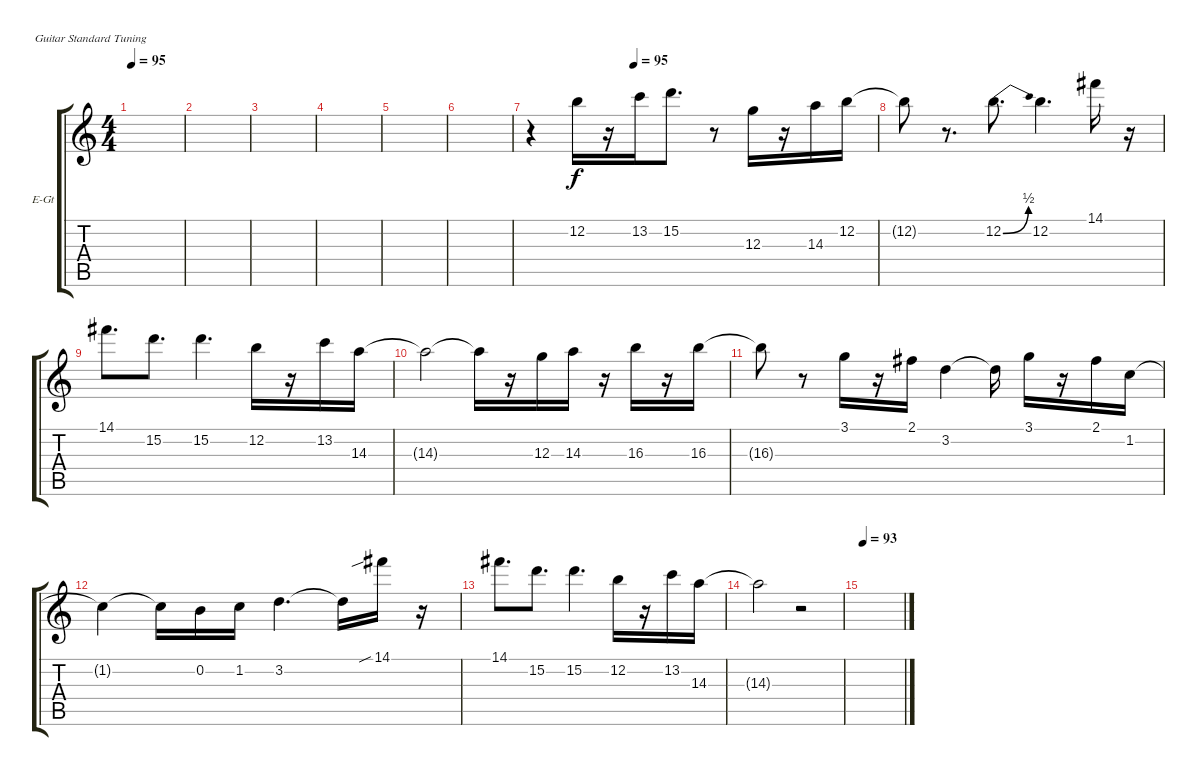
\defaultSystemsLayout 4
\bracketExtendMode groupsimilarinstruments
\firstSystemTrackNameOrientation horizontal
\otherSystemsTrackNameOrientation horizontal
\track ("Electric Guitar" "E-Gt") {instrument electricguitarclean}
\staff {score tabs}
\tuning (E4 B3 G3 D3 A2 E2)
\ts (4 4)
\tempo 95
\clef g2
\ks c
|
|
|
|
|
|
\tempo (95 0.3)
r.4 12.2.16 r.16 13.2.16 15.2.8{d} r.8 12.3.16 r.16 14.3.16 12.2.16 |
12.2{t}.8 r.8{d} 12.2{be (bend 0 0 43.8 2)}.8{d} 12.2.4{d} 14.1.16 r.16 |
14.1.8{d} 15.2.8{d} 15.2.4{d} 12.2.16 r.16 13.2.16 14.3.16 |
14.3{t}.2 14.3{t}.16 r.16 12.3.16 14.3.16 r.16 16.3.16 r.16 16.3.16 |
16.3{t}.8 r.8 3.1.16 r.16 2.1.16 3.2.4 3.2{t}.16 3.1.16 r.16 2.1.16 1.2.16 |
1.2{t}.4 1.2{t}.16 0.2.16 1.2.16 3.2.4{d} 3.2{t}.16 14.1{sib}.16 r.16 |
14.1.8{d} 15.2.8{d} 15.2.4{d} 12.2.16 r.16 13.2.16 14.3.16 |
14.3{t}.2 r.2 |
\tempo (93 0.00625)
